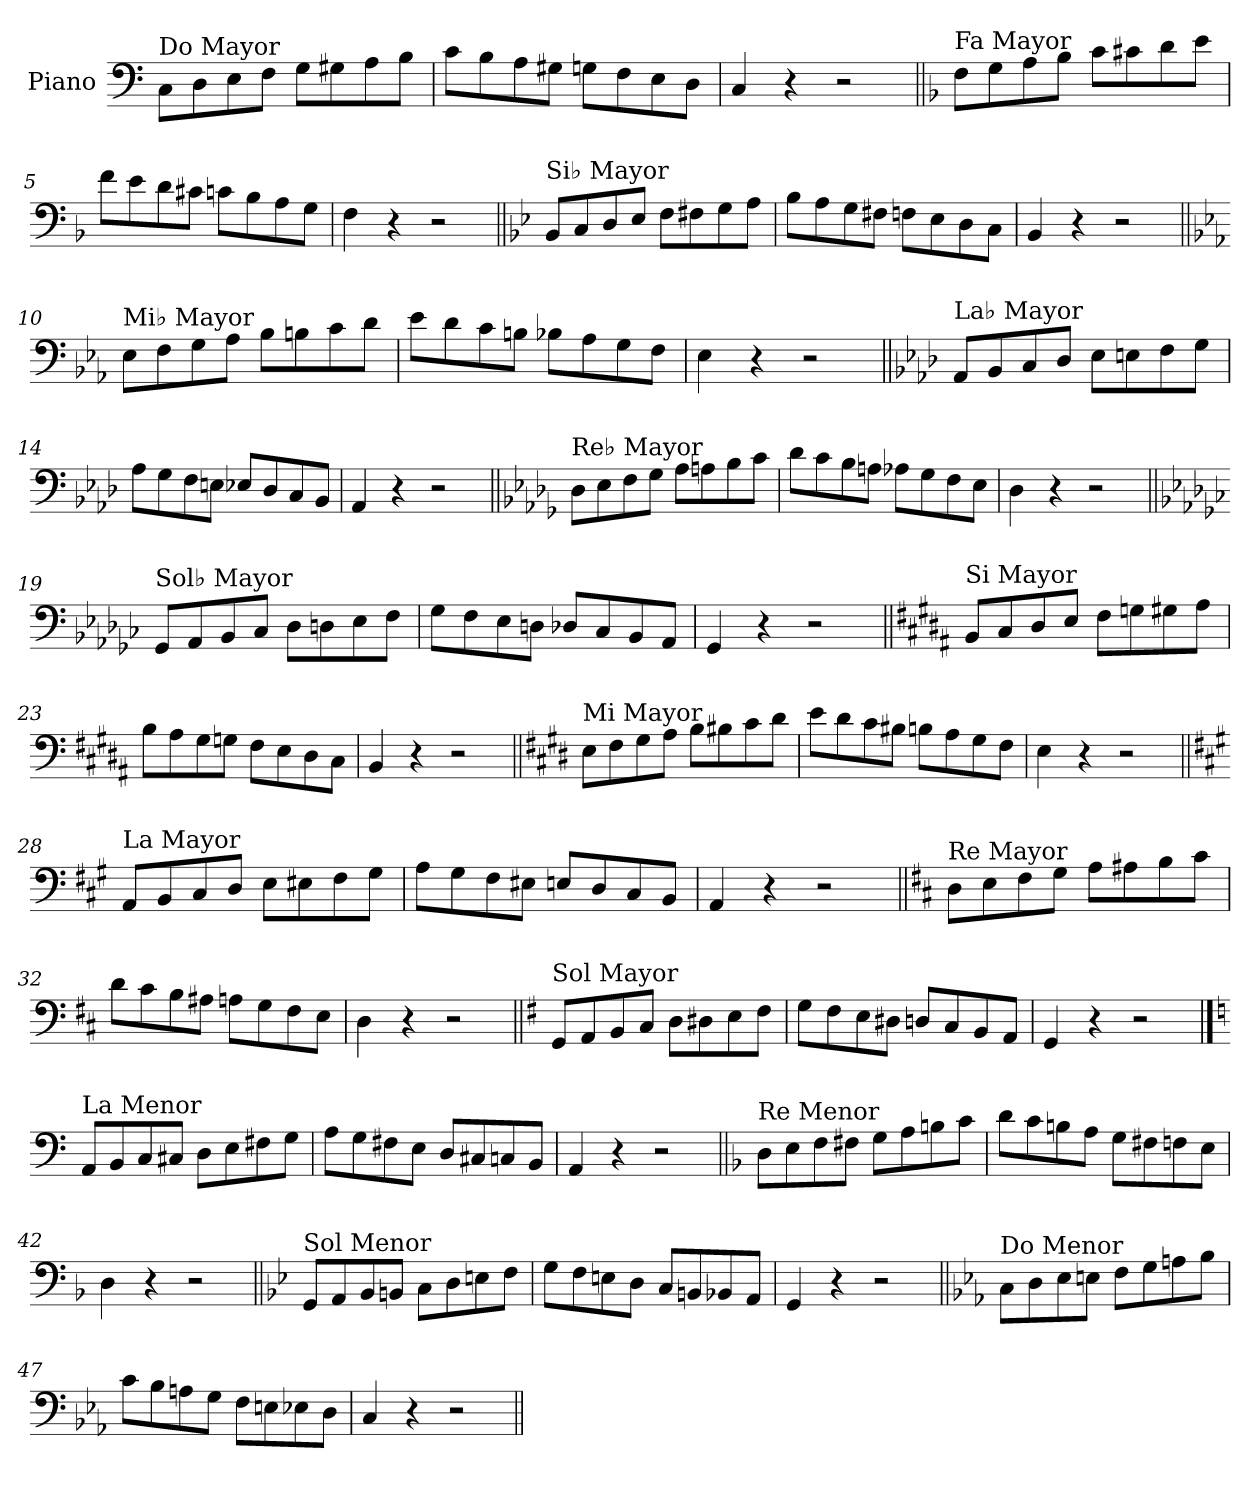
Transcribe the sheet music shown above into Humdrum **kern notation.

**kern
*part1
*staff1
*I"Piano
*I'Pno.
*clefF4
*k[]
=1
!LO:TX:a:t=Do Mayor
8C\L
8D\
8E\
8F\J
8G\L
8G#X\
8A\
8B\J
=2
8c\L
8B\
8A\
8G#X\J
8Gn\L
8F\
8E\
8D\J
=3
4C/
4r
2r
=4||
*k[b-]
!LO:TX:a:t=Fa Mayor
8F\L
8G\
8A\
8B-\J
8c\L
8c#X\
8d\
8e\J
=5
8f\L
8e\
8d\
8c#X\J
8cn\L
8B-\
8A\
8G\J
=6
4F\
4r
2r
!!LO:LB:g=z
=7||
*k[b-e-]
!LO:TX:a:t=Si♭ Mayor
8BB-/L
8C/
8D/
8E-/J
8F\L
8F#X\
8G\
8A\J
=8
8B-\L
8A\
8G\
8F#X\J
8Fn\L
8E-\
8D\
8C\J
=9
4BB-/
4r
2r
=10||
*k[b-e-a-]
!LO:TX:a:t=Mi♭ Mayor
8E-\L
8F\
8G\
8A-\J
8B-\L
8Bn\
8c\
8d\J
=11
8e-\L
8d\
8c\
8Bn\J
8B-X\L
8A-\
8G\
8F\J
=12
4E-\
4r
2r
!!LO:LB:g=z
=13||
*k[b-e-a-d-]
!LO:TX:a:t=La♭ Mayor
8AA-/L
8BB-/
8C/
8D-/J
8E-\L
8En\
8F\
8G\J
=14
8A-\L
8G\
8F\
8En\J
8E-X/L
8D-/
8C/
8BB-/J
=15
4AA-/
4r
2r
=16||
*k[b-e-a-d-g-]
!LO:TX:a:t=Re♭ Mayor
8D-\L
8E-\
8F\
8G-\J
8A-\L
8An\
8B-\
8c\J
=17
8d-\L
8c\
8B-\
8An\J
8A-X\L
8G-\
8F\
8E-\J
=18
4D-\
4r
2r
!!LO:LB:g=z
=19||
*k[b-e-a-d-g-c-]
!LO:TX:a:t=Sol♭ Mayor
8GG-/L
8AA-/
8BB-/
8C-/J
8D-\L
8Dn\
8E-\
8F\J
=20
8G-\L
8F\
8E-\
8Dn\J
8D-X/L
8C-/
8BB-/
8AA-/J
=21
4GG-/
4r
2r
=22||
*k[f#c#g#d#a#]
!LO:TX:a:t=Si Mayor
8BB/L
8C#/
8D#/
8E/J
8F#\L
8Gn\
8G#X\
8A#\J
=23
8B\L
8A#\
8G#\
8Gn\J
8F#\L
8E\
8D#\
8C#\J
=24
4BB/
4r
2r
!!LO:LB:g=z
=25||
*k[f#c#g#d#]
!LO:TX:a:t=Mi Mayor
8E\L
8F#\
8G#\
8A\J
8B\L
8B#X\
8c#\
8d#\J
=26
8e\L
8d#\
8c#\
8B#X\J
8Bn\L
8A\
8G#\
8F#\J
=27
4E\
4r
2r
=28||
*k[f#c#g#]
!LO:TX:a:t=La Mayor
8AA/L
8BB/
8C#/
8D/J
8E\L
8E#X\
8F#\
8G#\J
=29
8A\L
8G#\
8F#\
8E#X\J
8En/L
8D/
8C#/
8BB/J
=30
4AA/
4r
2r
!!LO:LB:g=z
=31||
*k[f#c#]
!LO:TX:a:t=Re Mayor
8D\L
8E\
8F#\
8G\J
8A\L
8A#X\
8B\
8c#\J
=32
8d\L
8c#\
8B\
8A#X\J
8An\L
8G\
8F#\
8E\J
=33
4D\
4r
2r
=34||
*k[f#]
!LO:TX:a:t=Sol Mayor
8GG/L
8AA/
8BB/
8C/J
8D\L
8D#X\
8E\
8F#\J
=35
8G\L
8F#\
8E\
8D#X\J
8Dn/L
8C/
8BB/
8AA/J
=36
4GG/
4r
2r
!!LO:PB:g=z
==37
*k[]
!LO:TX:a:t=La Menor
8AA/L
8BB/
8C/
8C#X/J
8D\L
8E\
8F#X\
8G\J
=38
8A\L
8G\
8F#X\
8E\J
8D/L
8C#X/
8Cn/
8BB/J
=39
4AA/
4r
2r
=40||
*k[b-]
!LO:TX:a:t=Re Menor
8D\L
8E\
8F\
8F#X\J
8G\L
8A\
8Bn\
8c\J
=41
8d\L
8c\
8Bn\
8A\J
8G\L
8F#X\
8Fn\
8E\J
=42
4D\
4r
2r
!!LO:LB:g=z
=43||
*k[b-e-]
!LO:TX:a:t=Sol Menor
8GG/L
8AA/
8BB-/
8BBn/J
8C\L
8D\
8En\
8F\J
=44
8G\L
8F\
8En\
8D\J
8C/L
8BBn/
8BB-X/
8AA/J
=45
4GG/
4r
2r
=46||
*k[b-e-a-]
!LO:TX:a:t=Do Menor
8C\L
8D\
8E-\
8En\J
8F\L
8G\
8An\
8B-\J
=47
8c\L
8B-\
8An\
8G\J
8F\L
8En\
8E-X\
8D\J
=48
4C/
4r
2r
=||
*-
